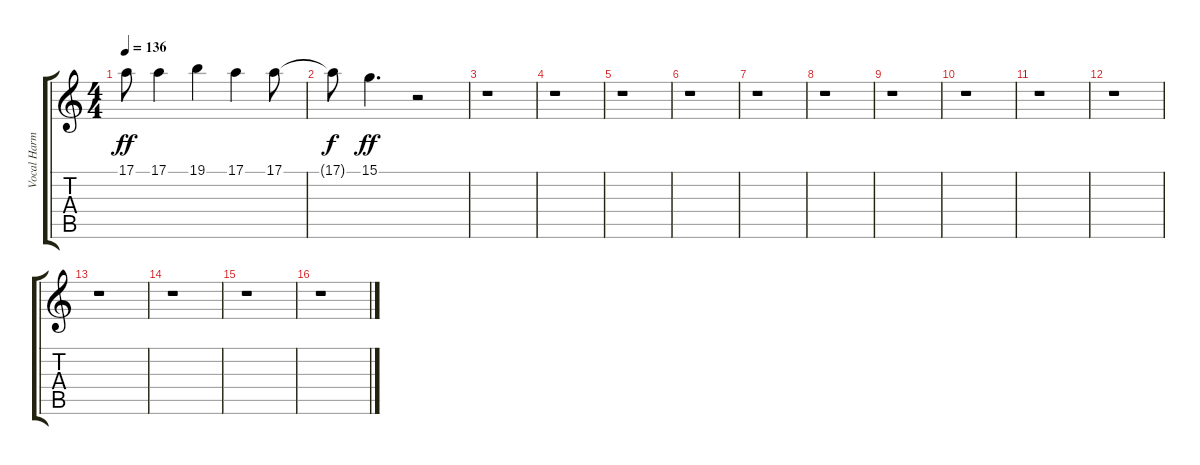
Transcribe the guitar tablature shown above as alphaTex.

\track ("Vocal Harmony" "Vocal Harm") {instrument choiraahs}
\staff {score tabs}
\tuning (E4 B3 G3 D3 A2 E2) {hide}
\ts (4 4)
\tempo 136
\clef g2
\ks c
17.1.8{dy ff instrument choiraahs} 17.1.4 19.1.4 17.1.4 17.1.8 |
17.1{t}.8{dy f} 15.1.4{d dy ff} r.2 |
r.1 |
r.1 |
r.1 |
r.1 |
r.1 |
r.1 |
r.1 |
r.1 |
r.1 |
r.1 |
r.1 |
r.1 |
r.1 |
r.1
